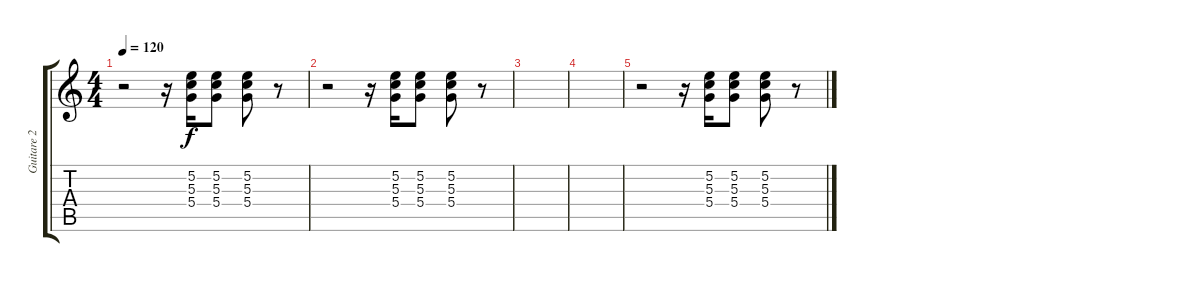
\track ("Guitare 2" "Guitare 2") {instrument overdrivenguitar}
\staff {score tabs}
\tuning (E4 B3 G3 D3 A2 E2) {hide}
\ts (4 4)
\tempo 120
\clef g2
\ks c
r.2{dy f} r.16 (5.2 5.3 5.4).16 (5.2 5.3 5.4).8 (5.2 5.3 5.4).8 r.8 |
r.2 r.16 (5.2 5.3 5.4).16 (5.2 5.3 5.4).8 (5.2 5.3 5.4).8 r.8 |
|
|
r.2 r.16 (5.2 5.3 5.4).16 (5.2 5.3 5.4).8 (5.2 5.3 5.4).8 r.8
